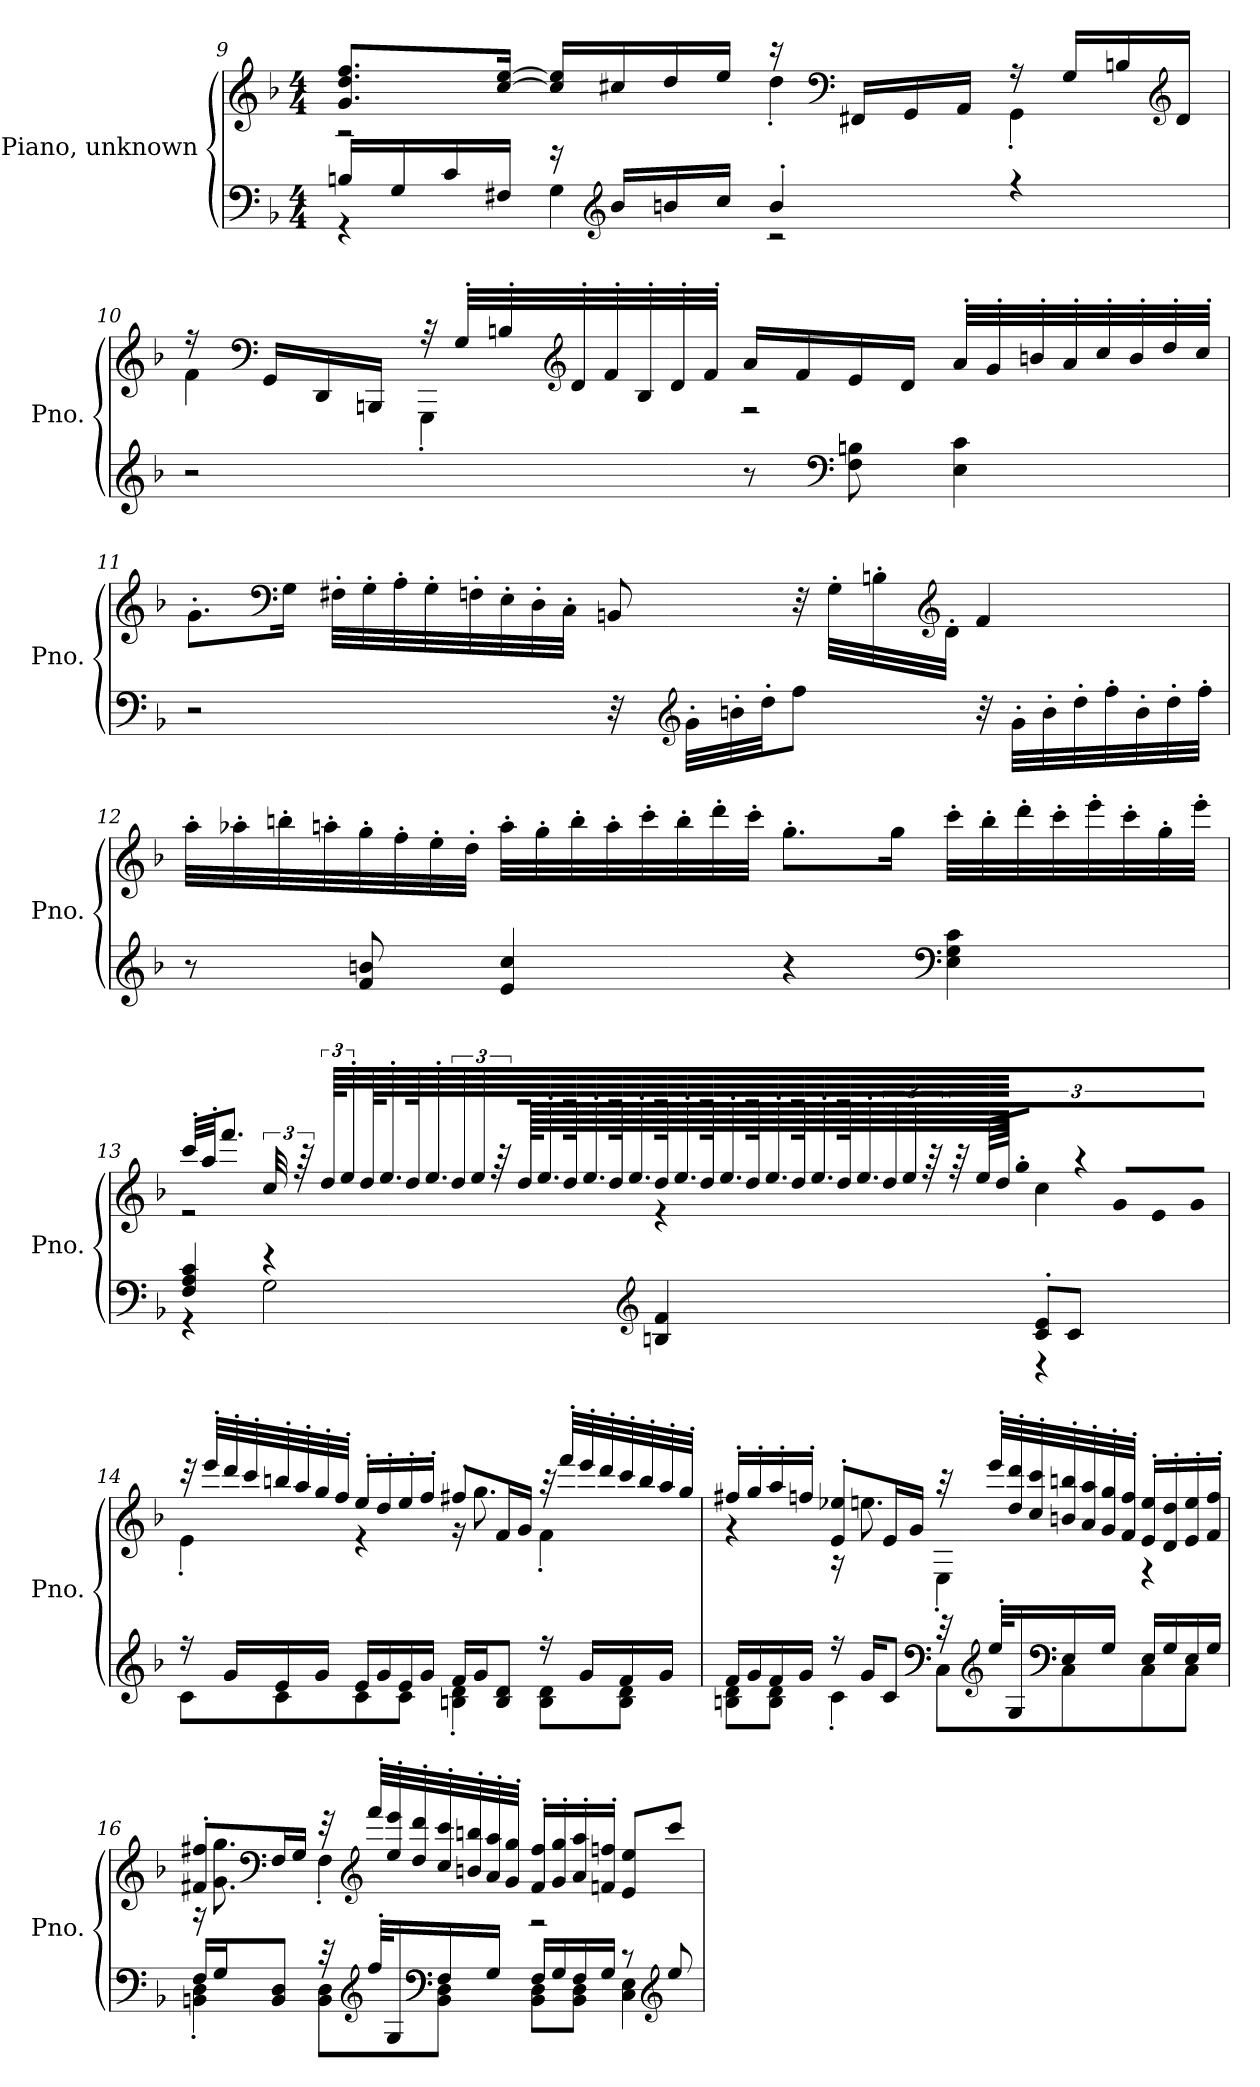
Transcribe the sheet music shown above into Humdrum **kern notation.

**kern	**kern
*part1	*part1
*staff2	*staff1
*I"Piano, unknown	*
*I'Pno.	*
!!LO:PB:g=z
*clefF4	*clefG2
*k[b-]	*k[b-]
*M4/4	*M4/4
=9	=9
*^	*^
16Bn/LL	4r	8.g/ 8.dd/ 8.ff/L	2r
16G/	.	.	.
16c/	.	.	.
16F#X/JJ	.	[16cc/ [16ee/Jk	.
16r	4G\	16cc/] 16ee/]LL	.
*clefG2	*	*	*
16b-/LL	.	16cc#X/	.
16bn/	.	16dd/	.
16cc/JJ	.	16ee/JJ	.
4b'/	2r	16r	4dd'\
*	*	*clefF4	*
.	.	16FF#X/LL	.
.	.	16GG/	.
.	.	16AA/JJ	.
4r	.	16r	4GG'\
.	.	16G/LL	.
.	.	16Bn/	.
*	*	*clefG2	*
.	.	16d/JJ	.
*v	*v	*	*
!!LO:LB:g=z	!!
=10	=10	=10
2r	16r	4f\
*	*clefF4	*
.	16GG/LL	.
.	16DD/	.
.	16BBBn/JJ	.
.	32r	4GGG'\
.	32G'/LLL	.
.	32Bn'/	.
*	*clefG2	*
.	32d'/	.
.	32f'/	.
.	32B'/	.
.	32d'/	.
.	32f'/JJJ	.
8r	16a/LL	2r
.	16f/	.
*clefF4	*	*
8F\ 8Bn\	16e/	.
.	16d/JJ	.
4E\ 4c\	32a'/LLL	.
.	32g'/	.
.	32bn'/	.
.	32a'/	.
.	32cc'/	.
.	32b'/	.
.	32dd'/	.
.	32cc'/JJJ	.
*	*v	*v
!!LO:LB:g=z
=11	=11
2r	8.g'\L
*	*clefF4
.	16G\Jk
.	32F#X'\LLL
.	32G'\
.	32A'\
.	32G'\
.	32Fn'\
.	32E'\
.	32D'\
.	32C'\JJJ
32r	8BBn/
*clefG2	*
32g'\LLL	.
32bn'\	.
32dd'\JJ	.
8ff\J	32r
.	32G'\LLL
.	32Bn'\
*	*clefG2
.	32d'\JJJ
32r	4f/
32g'\LLL	.
32b'\	.
32dd'\	.
32ff'\	.
32b'\	.
32dd'\	.
32ff'\JJJ	.
!!LO:LB:g=z
=12	=12
8r	32aa'\LLL
.	32aa-X'\
.	32bbn'\
.	32aan'\
8f/ 8bn/	32gg'\
.	32ff'\
.	32ee'\
.	32dd'\JJJ
4e/ 4cc/	32aa'\LLL
.	32gg'\
.	32bb'\
.	32aa'\
.	32ccc'\
.	32bb'\
.	32ddd'\
.	32ccc'\JJJ
4r	8.gg'\L
.	16gg\Jk
*clefF4	*
4E\ 4G\ 4c\	32ccc'\LLL
.	32bb'\
.	32ddd'\
.	32ccc'\
.	32eee'\
.	32ccc'\
.	32gg'\
.	32eee'\JJJ
!!LO:LB:g=z
=13	=13
*^	*^
4F/ 4A/ 4c/	4r	32ccc'/LLL	2r
.	.	32aa'/JJ	.
.	.	8.fff/J	.
4r	2G\	48cc/	.
.	.	96r	.
.	.	96dd/KLLL	.
.	.	48ee'/	.
.	.	128dd/KL	.
.	.	64.ee'/	.
.	.	128dd/K	.
.	.	64.ee'/	.
.	.	96dd/	.
.	.	96ee/JJJJ	.
.	.	96r	.
.	.	128dd/KLLLL	.
.	.	64.ee'/	.
.	.	128dd/K	.
.	.	64.ee'/	.
.	.	128dd/K	.
.	.	64.ee'/	.
*clefG2	*	*	*
4Bn/ 4f/	.	128dd/K	4r
.	.	64.ee'/	.
.	.	128dd/K	.
.	.	64.ee'/	.
.	.	128dd/K	.
.	.	64.ee'/	.
.	.	128dd/K	.
.	.	64.ee'/	.
.	.	128dd/K	.
.	.	64.ee'/	.
.	.	96dd/	.
.	.	96ee/JJJJ	.
.	.	96r	.
.	.	96r	.
.	.	96ee/LLLL	.
.	.	96dd/J	.
.	.	32gg'/JJJ	.
8c/' 8e/'L	4r	16r	4cc\
.	.	16g/LL	.
8c/J	.	16e/	.
.	.	16g/JJ	.
!!LO:LB:g=z	!!
=14	=14	=14	=14
16r	8c\L	32r	4e'\
.	.	32eee'/LLL	.
16g/LL	.	32ddd'/	.
.	.	32ccc'/	.
16e/	8c\	32bbn'/	.
.	.	32aa'/	.
16g/JJ	.	32gg'/	.
.	.	32ff'/JJJ	.
16e/LL	8c\	16ee'/LL	4r
16g/	.	16dd'/	.
16e/	8c\J	16ee'/	.
16g/JJ	.	16ff'/JJ	.
16f/LL	4Bn\' 4d\'	8ff#X'/L	16r
16g/J	.	.	8.gg\
8B/ 8d/J	.	16f/L	.
.	.	16g/JJ	.
16r	8B\ 8d\L	32r	4f'\
.	.	32fff'/LLL	.
16g/LL	.	32eee'/	.
.	.	32ddd'/	.
16f/	8B\ 8d\J	32ccc'/	.
.	.	32bb'/	.
16g/JJ	.	32aa'/	.
.	.	32gg'/JJJ	.
!!LO:PB:g=z	!!
=15	=15	=15	=15
16f/LL	8Bn\ 8d\L	16ff#X'/LL	4r
16g/	.	16gg'/	.
16f/	8B\ 8d\J	16aa'/	.
16g/JJ	.	16ffn'/JJ	.
16r	4c'\	8e/' 8ee-X/'L	16r
16g/KL	.	.	8.een\
8c/J	.	16e/L	.
.	.	16g/JJ	.
*clefF4	*	*	*
32r	8C\L	32r	4E'\
*clefG2	*	*	*
32ee'/KLL	.	32eee'/LLL	.
16G/	.	32dd/' 32ddd/'	.
.	.	32cc/' 32ccc/'	.
*clefF4	*	*	*
16E/	8C\	32bn/' 32bbn/'	.
.	.	32a/' 32aa/'	.
16G/JJ	.	32g/' 32gg/'	.
.	.	32f/' 32ff/'JJJ	.
16E/LL	8C\	16e/' 16ee/'LL	4r
16G/	.	16d/' 16dd/'	.
16E/	8C\J	16e/' 16ee/'	.
16G/JJ	.	16f/' 16ff/'JJ	.
!!LO:LB:g=z	!!
=16	=16	=16	=16
16F/LL	4BBn\' 4D\'	8f#X/' 8ff#X/'L	16r
16G/J	.	.	8.g\ 8.gg\
*	*	*clefF4	*
8BB/ 8D/J	.	16F/L	.
.	.	16G/JJ	.
32r	8BB\ 8D\L	32r	4F'\
*clefG2	*	*clefG2	*
32ff'/KLL	.	32fff'/LLL	.
16G/	.	32ee/' 32eee/'	.
.	.	32dd/' 32ddd/'	.
*clefF4	*	*	*
16F/	8BB\ 8D\J	32cc/' 32ccc/'	.
.	.	32bn/' 32bbn/'	.
16G/JJ	.	32a/' 32aa/'	.
.	.	32g/' 32gg/'JJJ	.
16F/LL	8BB\ 8D\L	16f#/' 16ff#/'LL	2r
16G/	.	16g/' 16gg/'	.
16F/	8BB\ 8D\J	16a/' 16aa/'	.
16G/JJ	.	16fn/' 16ffn/'JJ	.
8r	4C\ 4E\	8e/ 8ee/L	.
*clefG2	*	*	*
8ee/	.	8ccc/J	.
*v	*v	*	*
*	*v	*v
=	=
*-	*-
